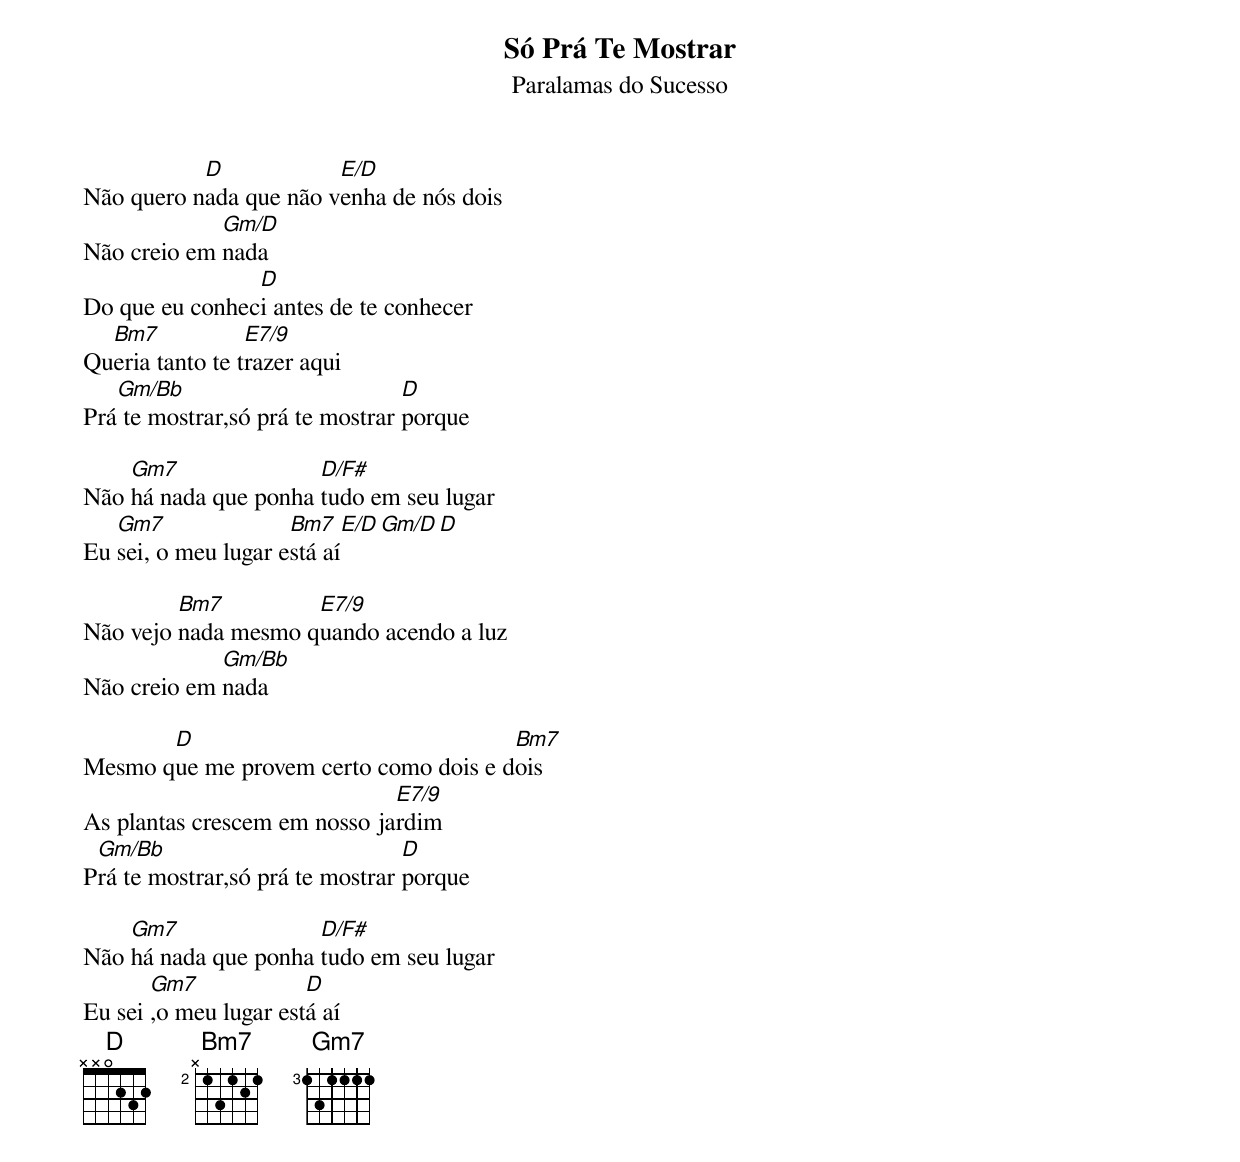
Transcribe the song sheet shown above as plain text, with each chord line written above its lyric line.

Só Prá Te Mostrar
Paralamas do Sucesso

           D            E/D
Não quero nada que não venha de nós dois
             Gm/D
Não creio em nada
                D
Do que eu conheci antes de te conhecer
  Bm7            E7/9
Queria tanto te trazer aqui
   Gm/Bb                         D
Prá te mostrar,só prá te mostrar porque

    Gm7               D/F#
Não há nada que ponha tudo em seu lugar
   Gm7               Bm7    E/D  Gm/D  D
Eu sei, o meu lugar está aí

         Bm7         E7/9
Não vejo nada mesmo quando acendo a luz
             Gm/Bb
Não creio em nada

       D                               Bm7
Mesmo que me provem certo como dois e dois
                              E7/9
As plantas crescem em nosso jardim
 Gm/Bb                           D
Prá te mostrar,só prá te mostrar porque

    Gm7               D/F#
Não há nada que ponha tudo em seu lugar
       Gm7             D
Eu sei ,o meu lugar está aí
